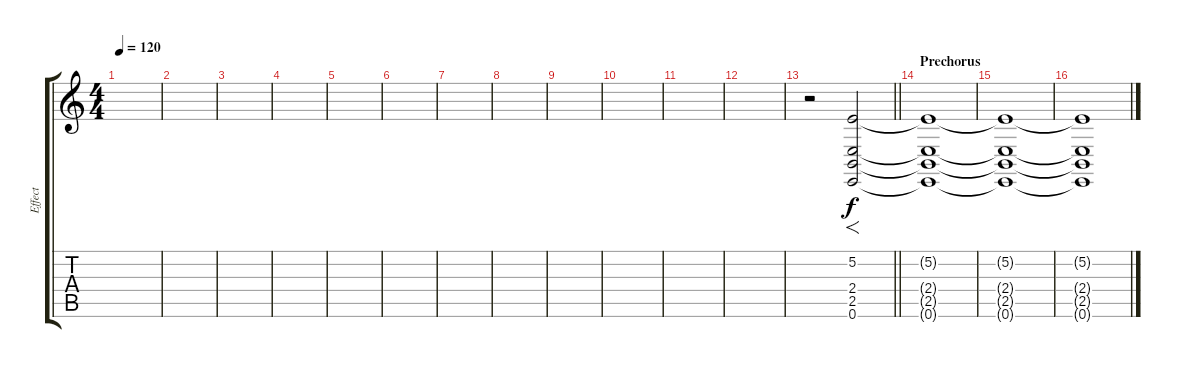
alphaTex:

\track ("Effect" "Effect") {instrument fx1rain}
\staff {score tabs}
\tuning (E4 B3 G3 D3 A2 E2) {hide}
\ts (4 4)
\tempo 120
\clef g2
\ks c
|
|
|
|
|
|
|
|
|
|
|
|
\barLineRight lightlight
r.2{volume 15} (5.2 2.4 2.5 0.6).2{f} |
\section ("" "Prechorus")
(5.2{t} 2.4{t} 2.5{t} 0.6{t}).1 |
(5.2{t} 2.4{t} 2.5{t} 0.6{t}).1 |
(5.2{t} 2.4{t} 2.5{t} 0.6{t}).1
